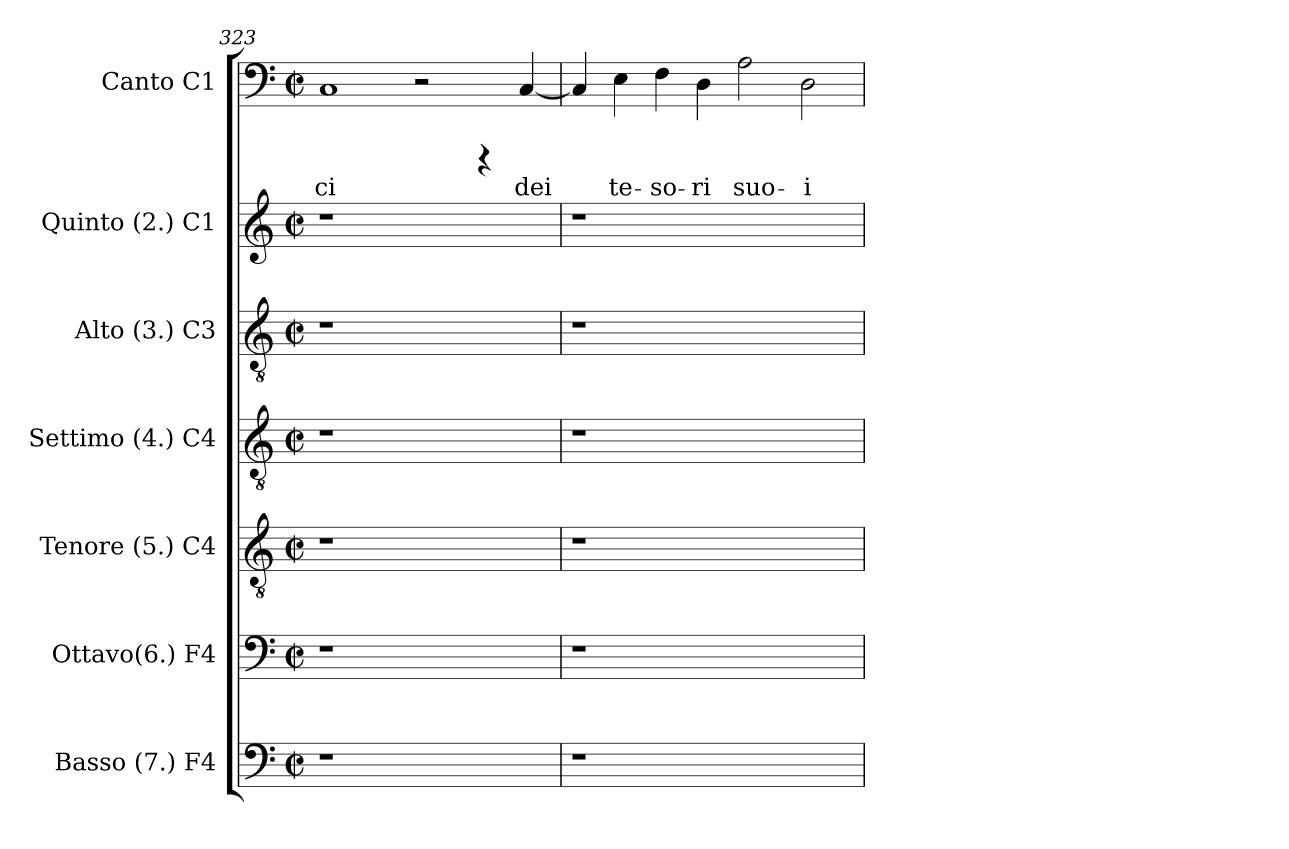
**kern	**kern	**kern	**kern	**kern	**kern	**kern	**text
*part7	*part6	*part5	*part4	*part3	*part2	*part1	*part1
*staff7	*staff6	*staff5	*staff4	*staff3	*staff2	*staff1	*staff1
*I"Basso (7.)  F4	*I"Ottavo(6.)  F4	*I"Tenore (5.)  C4	*I"Settimo (4.)  C4	*I"Alto (3.)  C3	*I"Quinto (2.)  C1	*I"Canto  C1	*
*	*	*I'T	*	*I'A	*	*I'C	*
*clefF4	*clefF4	*clefGv2	*clefGv2	*clefGv2	*clefG2	*clefF4	*
*k[]	*k[]	*k[]	*k[]	*k[]	*k[]	*k[]	*
*C:	*C:	*C:	*C:	*C:	*C:	*C:	*
*M2/2	*M2/2	*M2/2	*M2/2	*M2/2	*M2/2	*M2/2	*
*met(c|)	*met(c|)	*met(c|)	*met(c|)	*met(c|)	*met(c|)	*met(c|)	*
=323	=323	=323	=323	=323	=323	=323	=323
!	!	!	!	!	!	!	!LO:LY:b:cj
1r	1r	1r	1r	1r	1r	1C	-ci
1ryy	1ryy	1ryy	1ryy	1ryy	1ryy	2r	.
.	.	.	.	.	.	4rCCC	.
!	!	!	!	!	!	!	!LO:LY:b:cj
.	.	.	.	.	.	[<4C/	dei
=324	=324	=324	=324	=324	=324	=324	=324
!	!	!	!	!	!	!	!LO:LY:b:cj
1r	1r	1r	1r	1r	1r	4C/]	.
!	!	!	!	!	!	!	!LO:LY:b:cj
.	.	.	.	.	.	4E\	te-
!	!	!	!	!	!	!	!LO:LY:b:cj
.	.	.	.	.	.	4F\	-so-
!	!	!	!	!	!	!	!LO:LY:b:cj
.	.	.	.	.	.	4D\	-ri
!	!	!	!	!	!	!	!LO:LY:b:cj
1ryy	1ryy	1ryy	1ryy	1ryy	1ryy	2A\	suo-
!	!	!	!	!	!	!	!LO:LY:b:cj
.	.	.	.	.	.	2D\	-i
=	=	=	=	=	=	=	=
*-	*-	*-	*-	*-	*-	*-	*-
